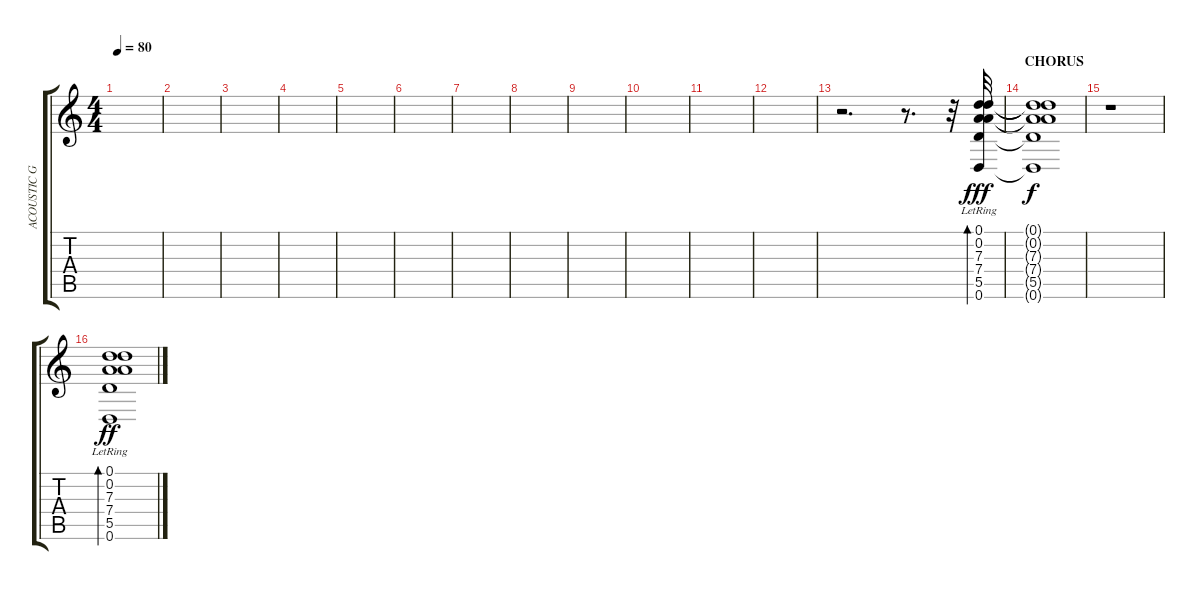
\track ("ACOUSTIC GTR." "ACOUSTIC G") {instrument acousticguitarsteel}
\staff {score tabs}
\tuning (D4 A3 G3 D3 A2 D2) {hide}
\ts (4 4)
\tempo 80
\clef g2
\ks c
|
|
|
|
|
|
|
|
|
|
|
|
r.2{d} r.8{d} r.32 (0.1{lr} 0.2{lr} 7.3{lr} 7.4{lr} 5.5{lr} 0.6{lr}).32{bd 240 dy fff} |
\section ("" "CHORUS")
(0.1{t} 0.2{t} 7.3{t} 7.4{t} 5.5{t} 0.6{t}).1{dy f} |
r.1 |
(0.1{lr} 0.2{lr} 7.3{lr} 7.4{lr} 5.5{lr} 0.6{lr}).1{bd 60 dy ff}
